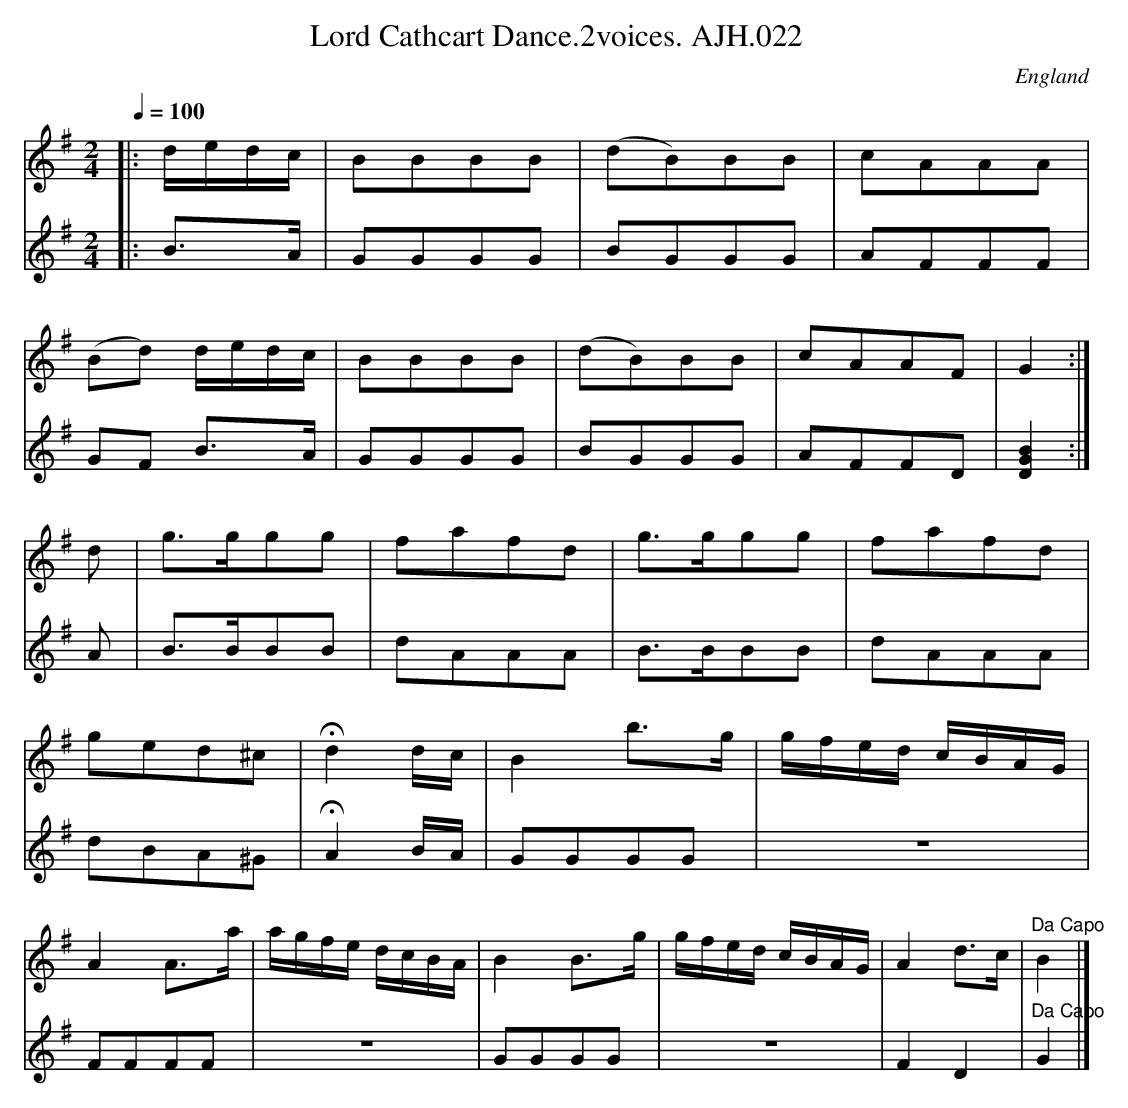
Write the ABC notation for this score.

X:1
T:Lord Cathcart Dance.2voices. AJH.022
L:1/8
M:2/4
O:England
Q:1/4=100
K:G
[V:1] |: d/e/d/c/ | BBBB | (dB)BB | cAAA |
[V:2] |: B3/A/ | GGGG | BGGG | AFFF |
[V:1] (Bd) d/e/d/c/ | BBBB | (dB)BB | cAAF | G2 :|
[V:2] GF B>A | GGGG | BGGG | AFFD | [B2G2D2] :|
[V:1] d | g>ggg | fafd | g>ggg | fafd |
[V:2] A | B>BBB | dAAA | B>BBB | dAAA |
[V:1] ged^c | Hd2 d/c/ | B2b>g | g/f/e/d/ c/B/A/G/ |
[V:2] dBA^G | HA2 B/A/ | GGGG | z4 |
[V:1] A2A>a | a/g/f/e/ d/c/B/A/ | B2B>g | g/f/e/d/ c/B/A/G/ | A2d>c | "^Da Capo"B2|]
[V:2] FFFF | z4 | GGGG | z4 | F2 D2 |"^Da Capo"G2|]
